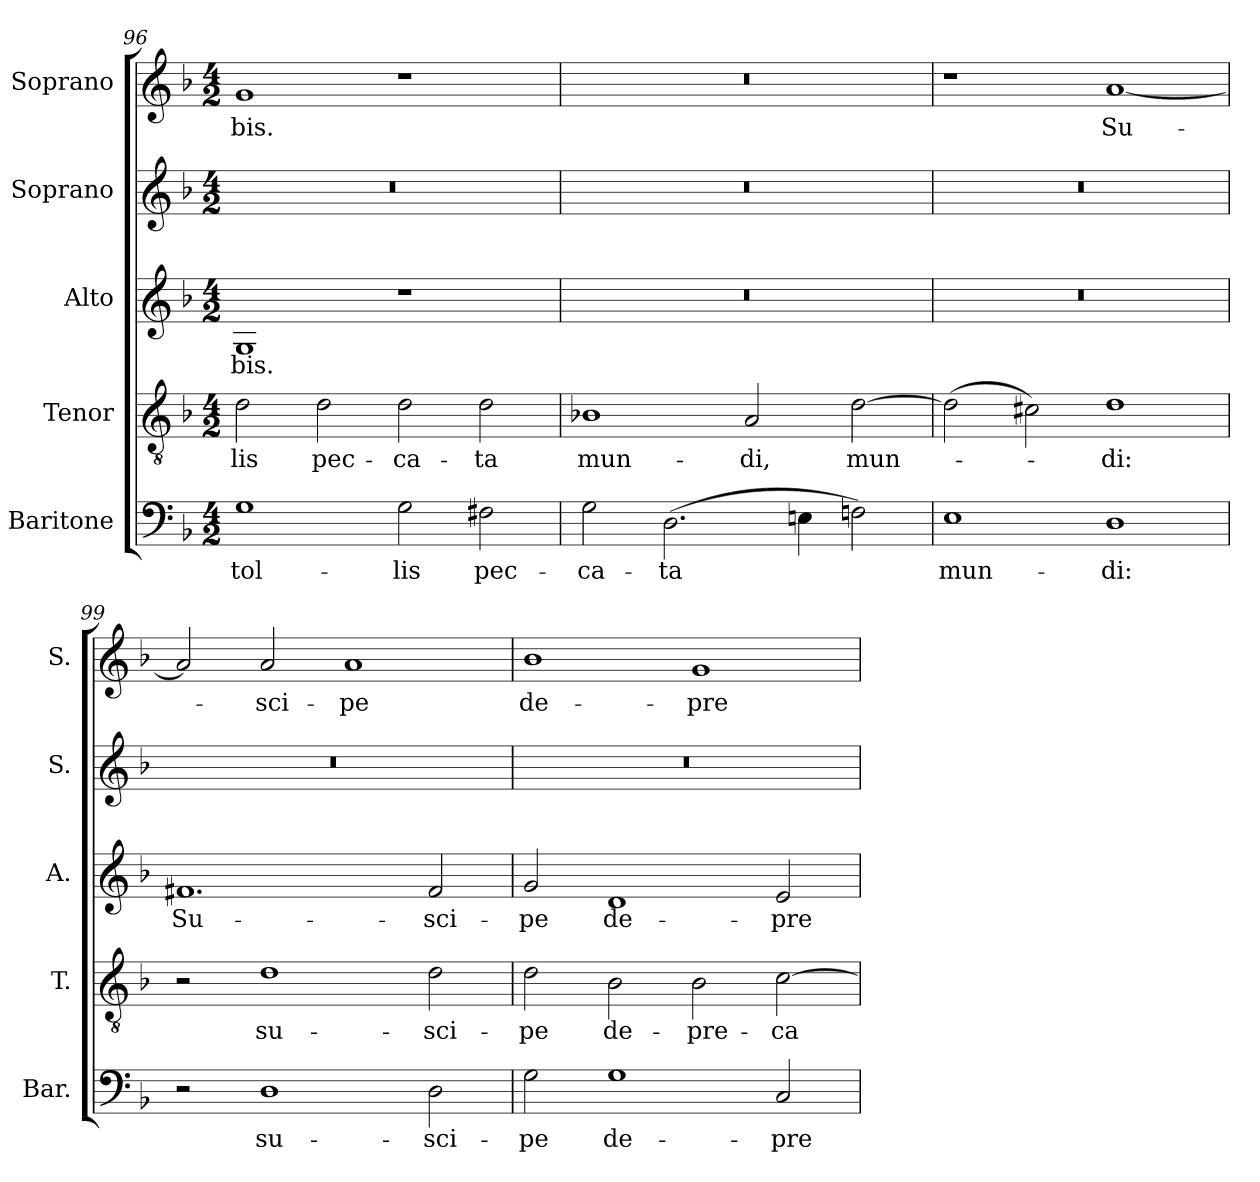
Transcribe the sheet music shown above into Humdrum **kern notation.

**kern	**text	**kern	**text	**kern	**text	**kern	**kern	**text
*part5	*part5	*part4	*part4	*part3	*part3	*part2	*part1	*part1
*staff5	*staff5	*staff4	*staff4	*staff3	*staff3	*staff2	*staff1	*staff1
*I"Baritone	*	*I"Tenor	*	*I"Alto	*	*I"Soprano	*I"Soprano	*
*I'Bar.	*	*I'T.	*	*I'A.	*	*I'S.	*I'S.	*
*clefF4	*	*clefGv2	*	*clefG2	*	*clefG2	*clefG2	*
*	*	*ITrd7c12	*	*	*	*	*	*
*k[b-]	*	*k[b-]	*	*k[b-]	*	*k[b-]	*k[b-]	*
*F:	*	*F:	*	*F:	*	*F:	*F:	*
*M4/2	*	*M4/2	*	*M4/2	*	*M4/2	*M4/2	*
=96	=96	=96	=96	=96	=96	=96	=96	=96
!	!LO:LY:b:color=#000000	!	!	!	!	!	!	!
!	!	!	!LO:LY:b:color=#000000	!	!	!	!	!
!	!	!	!	!	!LO:LY:b:color=#000000	!LO:N:vis=1	!	!
!	!	!	!	!	!	!	!	!LO:LY:b:color=#000000
1Gi	tol-	2Di\	-lis	1Gi	-bis.	0r	1gi	-bis.
!	!	!	!LO:LY:b:color=#000000	!	!	!	!	!
.	.	2Di\	pec-	.	.	.	.	.
!	!LO:LY:b:color=#000000	!	!	!	!	!	!	!
!	!	!	!LO:LY:b:color=#000000	!	!	!	!	!
2Gi\	-lis	2Di\	-ca-	1r	.	.	1r	.
!	!LO:LY:b:color=#000000	!	!	!	!	!	!	!
!	!	!	!LO:LY:b:color=#000000	!	!	!	!	!
2F#Xi\	pec-	2Di\	-ta	.	.	.	.	.
=97	=97	=97	=97	=97	=97	=97	=97	=97
!	!LO:LY:b:color=#000000	!	!	!	!	!	!	!
!	!	!	!LO:LY:b:color=#000000	!LO:N:vis=1	!	!LO:N:vis=1	!LO:N:vis=1	!
2Gi\	-ca-	1BB-Xi	mun-	0r	.	0r	0r	.
!	!LO:LY:b:color=#000000	!	!	!	!	!	!	!
(2.Di\	-ta	.	.	.	.	.	.	.
!	!	!	!LO:LY:b:color=#000000	!	!	!	!	!
.	.	2AAi/	-di,	.	.	.	.	.
4Eni\	.	.	.	.	.	.	.	.
!	!	!	!LO:LY:b:color=#000000	!	!	!	!	!
2Fni\)	.	[2Di\	mun-	.	.	.	.	.
=98	=98	=98	=98	=98	=98	=98	=98	=98
!	!LO:LY:b:color=#000000	!	!	!LO:N:vis=1	!	!LO:N:vis=1	!	!
1Ei	mun-	(2Di\]	.	0r	.	0r	1r	.
.	.	2C#Xi\)	.	.	.	.	.	.
!	!LO:LY:b:color=#000000	!	!	!	!	!	!	!
!	!	!	!LO:LY:b:color=#000000	!	!	!	!	!
!	!	!	!	!	!	!	!	!LO:LY:b:color=#000000
1Di	-di:	1Di	-di:	.	.	.	[1ai	Su-
=99	=99	=99	=99	=99	=99	=99	=99	=99
!	!	!	!	!	!LO:LY:b:color=#000000	!LO:N:vis=1	!	!
2r	.	2r	.	1.f#Xi	Su-	0r	2ai/]	.
!	!LO:LY:b:color=#000000	!	!	!	!	!	!	!
!	!	!	!LO:LY:b:color=#000000	!	!	!	!	!
!	!	!	!	!	!	!	!	!LO:LY:b:color=#000000
1Di	su-	1Di	su-	.	.	.	2ai/	-sci-
!	!	!	!	!	!	!	!	!LO:LY:b:color=#000000
.	.	.	.	.	.	.	1ai	-pe
!	!LO:LY:b:color=#000000	!	!	!	!	!	!	!
!	!	!	!LO:LY:b:color=#000000	!	!	!	!	!
!	!	!	!	!	!LO:LY:b:color=#000000	!	!	!
2Di\	-sci-	2Di\	-sci-	2f#i/	-sci-	.	.	.
!!LO:PB:g=z
=100	=100	=100	=100	=100	=100	=100	=100	=100
!	!LO:LY:b:color=#000000	!	!	!	!	!	!	!
!	!	!	!LO:LY:b:color=#000000	!	!	!	!	!
!	!	!	!	!	!LO:LY:b:color=#000000	!LO:N:vis=1	!	!
!	!	!	!	!	!	!	!	!LO:LY:b:color=#000000
2Gi\	-pe	2Di\	-pe	2gi/	-pe	0r	1b-i	de-
!	!LO:LY:b:color=#000000	!	!	!	!	!	!	!
!	!	!	!LO:LY:b:color=#000000	!	!	!	!	!
!	!	!	!	!	!LO:LY:b:color=#000000	!	!	!
1Gi	de-	2BB-i\	de-	1di	de-	.	.	.
!	!	!	!LO:LY:b:color=#000000	!	!	!	!	!
!	!	!	!	!	!	!	!	!LO:LY:b:color=#000000
.	.	2BB-i\	-pre-	.	.	.	1gi	-pre-
!	!LO:LY:b:color=#000000	!	!	!	!	!	!	!
!	!	!	!LO:LY:b:color=#000000	!	!	!	!	!
!	!	!	!	!	!LO:LY:b:color=#000000	!	!	!
2Ci/	-pre-	[2Ci\	-ca-	2ei/	-pre-	.	.	.
=	=	=	=	=	=	=	=	=
*-	*-	*-	*-	*-	*-	*-	*-	*-
